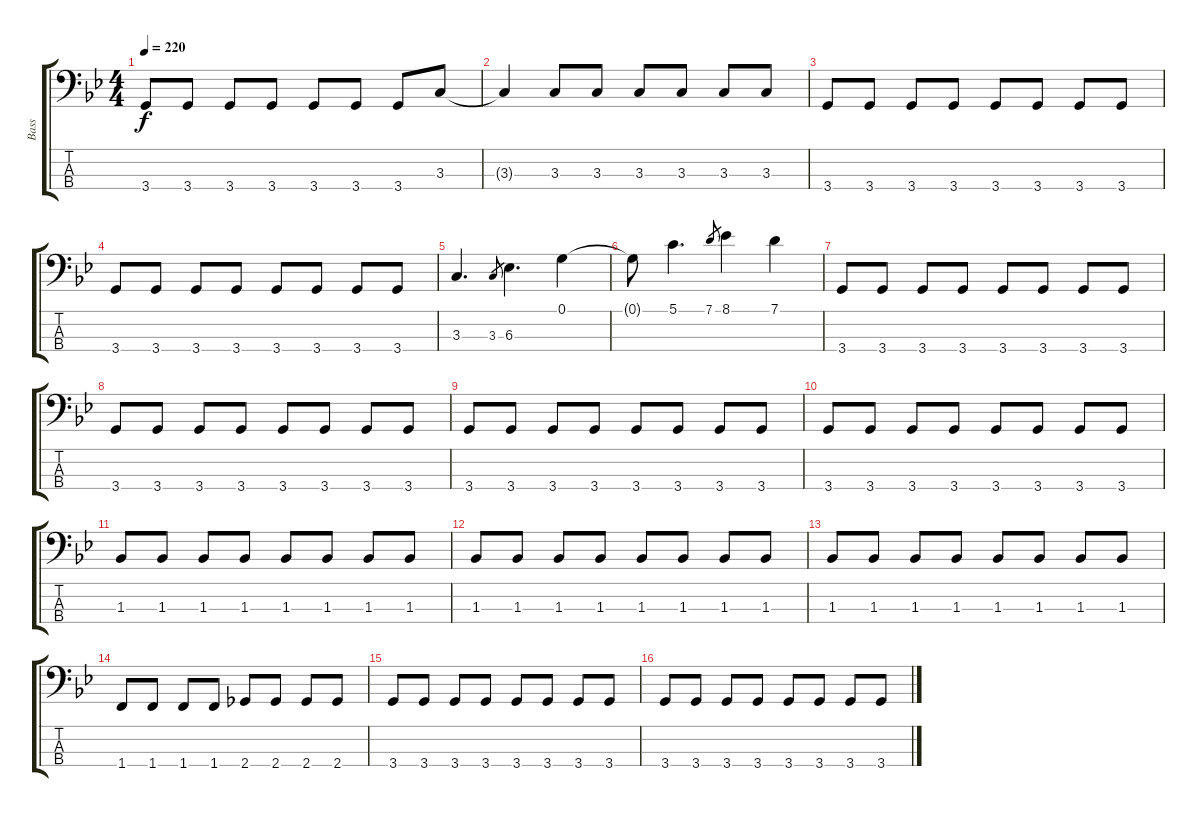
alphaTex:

\track ("Bass" "Bass") {instrument electricbassfinger}
\staff {score tabs}
\tuning (G2 D2 A1 E1) {hide}
\ts (4 4)
\tempo 220
\clef f4
\ks gminor
3.4.8{dy f} 3.4.8 3.4.8 3.4.8 3.4.8 3.4.8 3.4.8 3.3.8 |
3.3{t}.4 3.3.8 3.3.8 3.3.8 3.3.8 3.3.8 3.3.8 |
3.4.8 3.4.8 3.4.8 3.4.8 3.4.8 3.4.8 3.4.8 3.4.8 |
3.4.8 3.4.8 3.4.8 3.4.8 3.4.8 3.4.8 3.4.8 3.4.8 |
3.3.4{d} 3.3.8{gr} 6.3.4{d} 0.1.4 |
0.1{t}.8 5.1.4{d} 7.1.8{gr} 8.1.4 7.1.4 |
3.4.8 3.4.8 3.4.8 3.4.8 3.4.8 3.4.8 3.4.8 3.4.8 |
3.4.8 3.4.8 3.4.8 3.4.8 3.4.8 3.4.8 3.4.8 3.4.8 |
3.4.8 3.4.8 3.4.8 3.4.8 3.4.8 3.4.8 3.4.8 3.4.8 |
3.4.8 3.4.8 3.4.8 3.4.8 3.4.8 3.4.8 3.4.8 3.4.8 |
1.3.8 1.3.8 1.3.8 1.3.8 1.3.8 1.3.8 1.3.8 1.3.8 |
1.3.8 1.3.8 1.3.8 1.3.8 1.3.8 1.3.8 1.3.8 1.3.8 |
1.3.8 1.3.8 1.3.8 1.3.8 1.3.8 1.3.8 1.3.8 1.3.8 |
1.4.8 1.4.8 1.4.8 1.4.8 2.4.8 2.4.8 2.4.8 2.4.8 |
3.4.8 3.4.8 3.4.8 3.4.8 3.4.8 3.4.8 3.4.8 3.4.8 |
3.4.8 3.4.8 3.4.8 3.4.8 3.4.8 3.4.8 3.4.8 3.4.8
